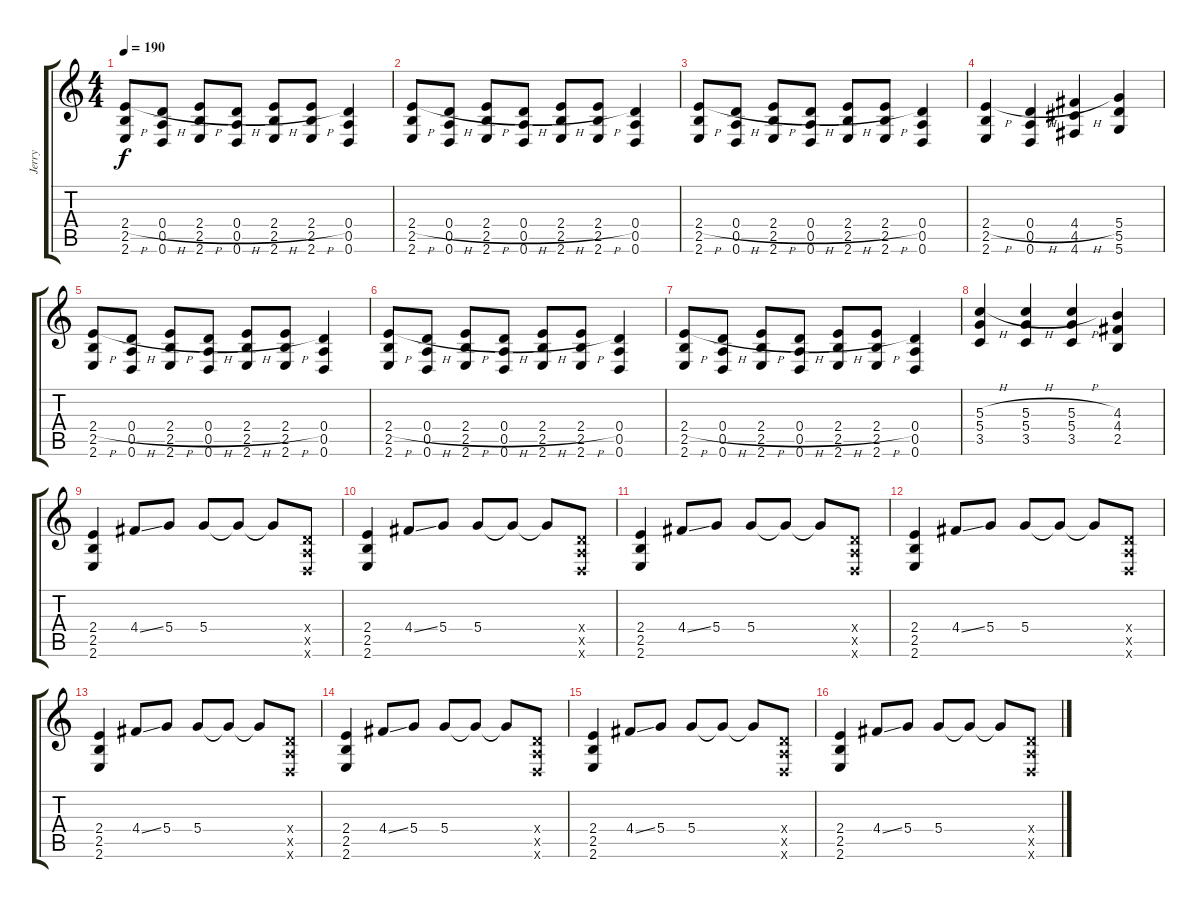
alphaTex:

\track ("Jerry" "Jerry") {instrument overdrivenguitar}
\staff {score tabs}
\tuning (E4 B3 G3 D3 A2 D2) {hide}
\ts (4 4)
\tempo 190
\clef g2
\ks c
(2.4{h} 2.5 2.6).8{dy f} (0.4{h} 0.5 0.6).8 (2.4{h} 2.5 2.6).8 (0.4{h} 0.5 0.6).8 (2.4{h} 2.5 2.6).8 (2.4{h} 2.5 2.6).8 (0.4 0.5 0.6).4 |
(2.4{h} 2.5 2.6).8 (0.4{h} 0.5 0.6).8 (2.4{h} 2.5 2.6).8 (0.4{h} 0.5 0.6).8 (2.4{h} 2.5 2.6).8 (2.4{h} 2.5 2.6).8 (0.4 0.5 0.6).4 |
(2.4{h} 2.5 2.6).8 (0.4{h} 0.5 0.6).8 (2.4{h} 2.5 2.6).8 (0.4{h} 0.5 0.6).8 (2.4{h} 2.5 2.6).8 (2.4{h} 2.5 2.6).8 (0.4 0.5 0.6).4 |
(2.4{h} 2.5 2.6).4 (0.4{h} 0.5 0.6).4 (4.4{h} 4.5 4.6).4 (5.4 5.5 5.6).4 |
(2.4{h} 2.5 2.6).8 (0.4{h} 0.5 0.6).8 (2.4{h} 2.5 2.6).8 (0.4{h} 0.5 0.6).8 (2.4{h} 2.5 2.6).8 (2.4{h} 2.5 2.6).8 (0.4 0.5 0.6).4 |
(2.4{h} 2.5 2.6).8 (0.4{h} 0.5 0.6).8 (2.4{h} 2.5 2.6).8 (0.4{h} 0.5 0.6).8 (2.4{h} 2.5 2.6).8 (2.4{h} 2.5 2.6).8 (0.4 0.5 0.6).4 |
(2.4{h} 2.5 2.6).8 (0.4{h} 0.5 0.6).8 (2.4{h} 2.5 2.6).8 (0.4{h} 0.5 0.6).8 (2.4{h} 2.5 2.6).8 (2.4{h} 2.5 2.6).8 (0.4 0.5 0.6).4 |
(5.3{h} 5.4 3.5).4 (5.3{h} 5.4 3.5).4 (5.3{h} 5.4 3.5).4 (4.3 4.4 2.5).4 |
(2.4 2.5 2.6).4 4.4{ss}.8 5.4.8 5.4.8 5.4{t}.8 5.4{t}.8 (0.4{x} 0.5{x} 0.6{x}).8 |
(2.4 2.5 2.6).4 4.4{ss}.8 5.4.8 5.4.8 5.4{t}.8 5.4{t}.8 (0.4{x} 0.5{x} 0.6{x}).8 |
(2.4 2.5 2.6).4 4.4{ss}.8 5.4.8 5.4.8 5.4{t}.8 5.4{t}.8 (0.4{x} 0.5{x} 0.6{x}).8 |
(2.4 2.5 2.6).4 4.4{ss}.8 5.4.8 5.4.8 5.4{t}.8 5.4{t}.8 (0.4{x} 0.5{x} 0.6{x}).8 |
(2.4 2.5 2.6).4 4.4{ss}.8 5.4.8 5.4.8 5.4{t}.8 5.4{t}.8 (0.4{x} 0.5{x} 0.6{x}).8 |
(2.4 2.5 2.6).4 4.4{ss}.8 5.4.8 5.4.8 5.4{t}.8 5.4{t}.8 (0.4{x} 0.5{x} 0.6{x}).8 |
(2.4 2.5 2.6).4 4.4{ss}.8 5.4.8 5.4.8 5.4{t}.8 5.4{t}.8 (0.4{x} 0.5{x} 0.6{x}).8 |
(2.4 2.5 2.6).4 4.4{ss}.8 5.4.8 5.4.8 5.4{t}.8 5.4{t}.8 (0.4{x} 0.5{x} 0.6{x}).8
